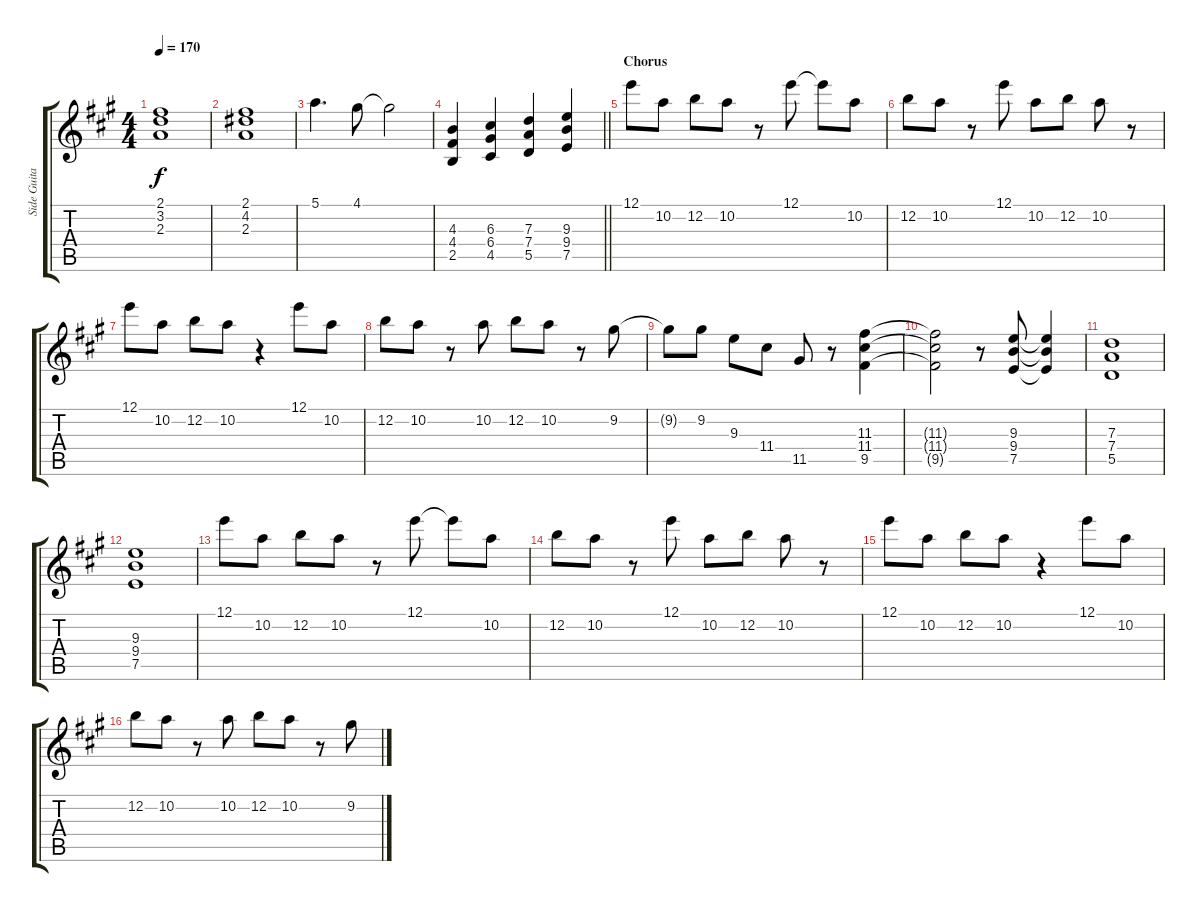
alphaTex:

\track ("Side Guitar" "Side Guita") {instrument distortionguitar}
\staff {score tabs}
\tuning (E4 B3 G3 D3 A2 E2) {hide}
\ts (4 4)
\tempo 170
\clef g2
\ks a
(2.1 3.2 2.3).1{dy f} |
(2.1 4.2 2.3).1 |
5.1.4{d} 4.1.8 4.1{t}.2 |
\barLineRight lightlight
(4.3 4.4 2.5).4 (6.3 6.4 4.5).4 (7.3 7.4 5.5).4 (9.3 9.4 7.5).4 |
\section ("" "Chorus")
12.1.8 10.2.8 12.2.8 10.2.8 r.8 12.1.8 12.1{t}.8 10.2.8 |
12.2.8 10.2.8 r.8 12.1.8 10.2.8 12.2.8 10.2.8 r.8 |
12.1.8 10.2.8 12.2.8 10.2.8 r.4 12.1.8 10.2.8 |
12.2.8 10.2.8 r.8 10.2.8 12.2.8 10.2.8 r.8 9.2.8 |
9.2{t}.8 9.2.8 9.3.8 11.4.8 11.5.8 r.8 (11.3 11.4 9.5).4 |
(11.3{t} 11.4{t} 9.5{t}).2 r.8 (9.3 9.4 7.5).8 (9.3{t} 9.4{t} 7.5{t}).4 |
(7.3 7.4 5.5).1 |
(9.3 9.4 7.5).1 |
12.1.8 10.2.8 12.2.8 10.2.8 r.8 12.1.8 12.1{t}.8 10.2.8 |
12.2.8 10.2.8 r.8 12.1.8 10.2.8 12.2.8 10.2.8 r.8 |
12.1.8 10.2.8 12.2.8 10.2.8 r.4 12.1.8 10.2.8 |
12.2.8 10.2.8 r.8 10.2.8 12.2.8 10.2.8 r.8 9.2.8
